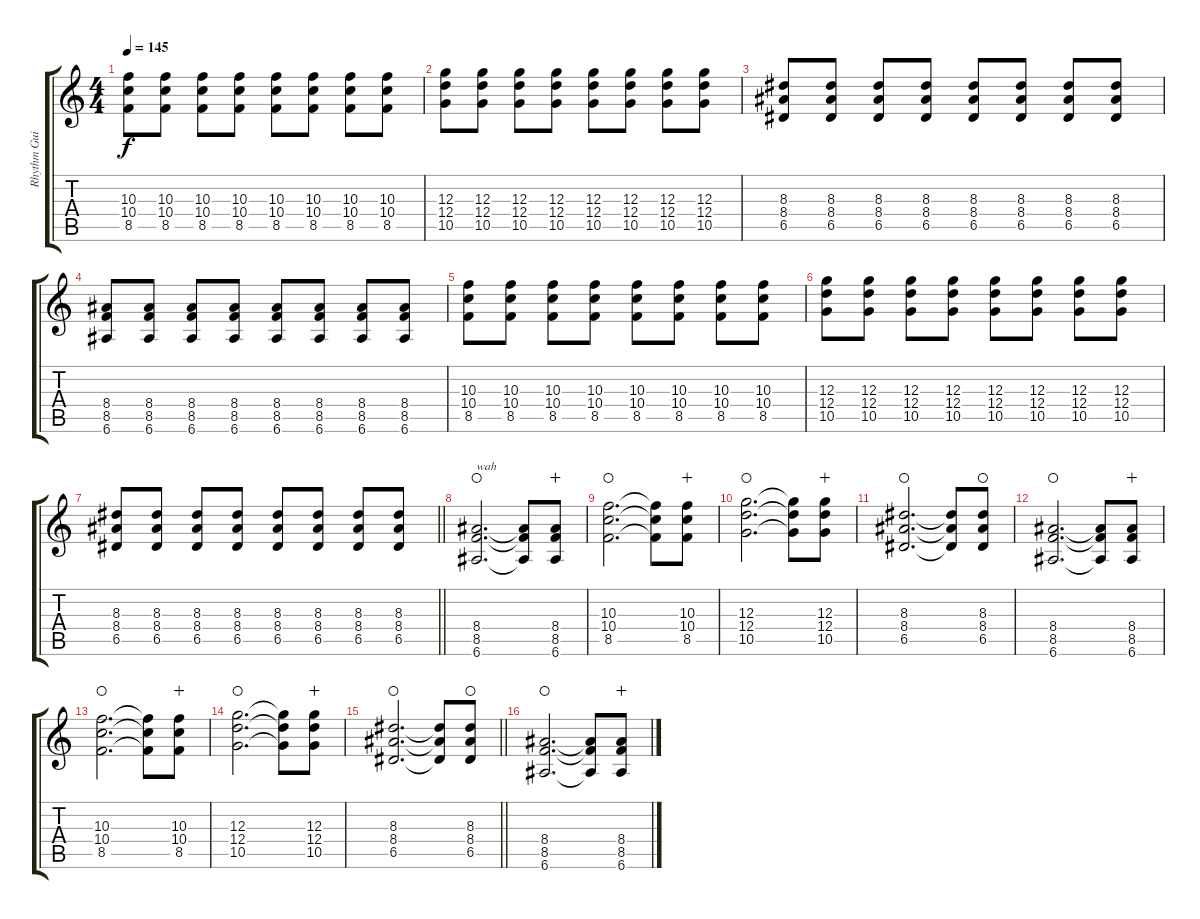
\track ("Rhythm Guitar" "Rhythm Gui") {instrument electricguitarjazz}
\staff {score tabs}
\tuning (E4 B3 G3 D3 A2 E2) {hide}
\ts (4 4)
\tempo 145
\clef g2
\ks c
(10.3 10.4 8.5).8{dy f} (10.3 10.4 8.5).8 (10.3 10.4 8.5).8 (10.3 10.4 8.5).8 (10.3 10.4 8.5).8 (10.3 10.4 8.5).8 (10.3 10.4 8.5).8 (10.3 10.4 8.5).8 |
(12.3 12.4 10.5).8 (12.3 12.4 10.5).8 (12.3 12.4 10.5).8 (12.3 12.4 10.5).8 (12.3 12.4 10.5).8 (12.3 12.4 10.5).8 (12.3 12.4 10.5).8 (12.3 12.4 10.5).8 |
(8.3 8.4 6.5).8 (8.3 8.4 6.5).8 (8.3 8.4 6.5).8 (8.3 8.4 6.5).8 (8.3 8.4 6.5).8 (8.3 8.4 6.5).8 (8.3 8.4 6.5).8 (8.3 8.4 6.5).8 |
(8.4 8.5 6.6).8 (8.4 8.5 6.6).8 (8.4 8.5 6.6).8 (8.4 8.5 6.6).8 (8.4 8.5 6.6).8 (8.4 8.5 6.6).8 (8.4 8.5 6.6).8 (8.4 8.5 6.6).8 |
(10.3 10.4 8.5).8 (10.3 10.4 8.5).8 (10.3 10.4 8.5).8 (10.3 10.4 8.5).8 (10.3 10.4 8.5).8 (10.3 10.4 8.5).8 (10.3 10.4 8.5).8 (10.3 10.4 8.5).8 |
(12.3 12.4 10.5).8 (12.3 12.4 10.5).8 (12.3 12.4 10.5).8 (12.3 12.4 10.5).8 (12.3 12.4 10.5).8 (12.3 12.4 10.5).8 (12.3 12.4 10.5).8 (12.3 12.4 10.5).8 |
\barLineRight lightlight
(8.3 8.4 6.5).8 (8.3 8.4 6.5).8 (8.3 8.4 6.5).8 (8.3 8.4 6.5).8 (8.3 8.4 6.5).8 (8.3 8.4 6.5).8 (8.3 8.4 6.5).8 (8.3 8.4 6.5).8 |
(8.4 8.5 6.6).2{d txt "wah" waho} (8.4{t} 8.5{t} 6.6{t}).8 (8.4 8.5 6.6).8{wahc} |
(10.3 10.4 8.5).2{d waho} (10.3{t} 10.4{t} 8.5{t}).8 (10.3 10.4 8.5).8{wahc} |
(12.3 12.4 10.5).2{d waho} (12.3{t} 12.4{t} 10.5{t}).8 (12.3 12.4 10.5).8{wahc} |
(8.3 8.4 6.5).2{d waho} (8.3{t} 8.4{t} 6.5{t}).8 (8.3 8.4 6.5).8{waho} |
(8.4 8.5 6.6).2{d waho} (8.4{t} 8.5{t} 6.6{t}).8 (8.4 8.5 6.6).8{wahc} |
(10.3 10.4 8.5).2{d waho} (10.3{t} 10.4{t} 8.5{t}).8 (10.3 10.4 8.5).8{wahc} |
(12.3 12.4 10.5).2{d waho} (12.3{t} 12.4{t} 10.5{t}).8 (12.3 12.4 10.5).8{wahc} |
\barLineRight lightlight
(8.3 8.4 6.5).2{d waho} (8.3{t} 8.4{t} 6.5{t}).8 (8.3 8.4 6.5).8{waho} |
(8.4 8.5 6.6).2{d waho} (8.4{t} 8.5{t} 6.6{t}).8 (8.4 8.5 6.6).8{wahc}
